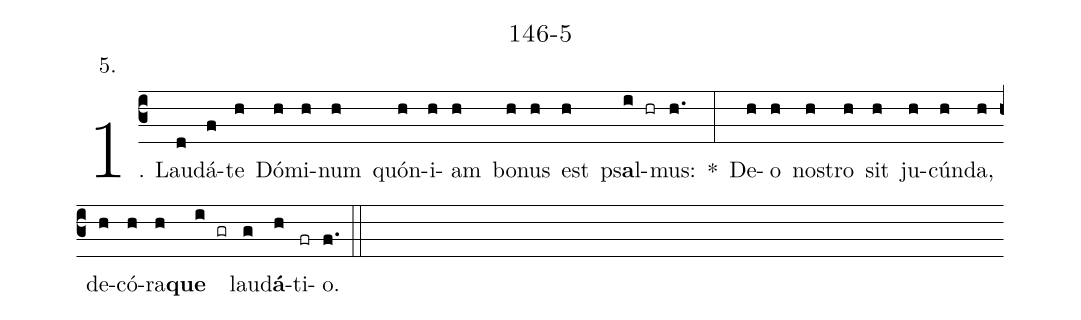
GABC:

name: 146-5;
annotation: 5.;
%%
(c3)1. Lau(d)dá(f)te(h) Dó(h)mi(h)num(h) quón(h)i(h)am(h) bo(h)nus(h) est(h) ps<b>a</b>l(i hr)mus:(h.) *(:) De(h)o(h) nos(h)tro(h) sit(h) ju(h)cún(h)da,(h) de(h)có(h)ra(h)<b>que</b>(i gr) lau(g)d<b>á</b>(h)ti(fr)o.(f.) (::)
